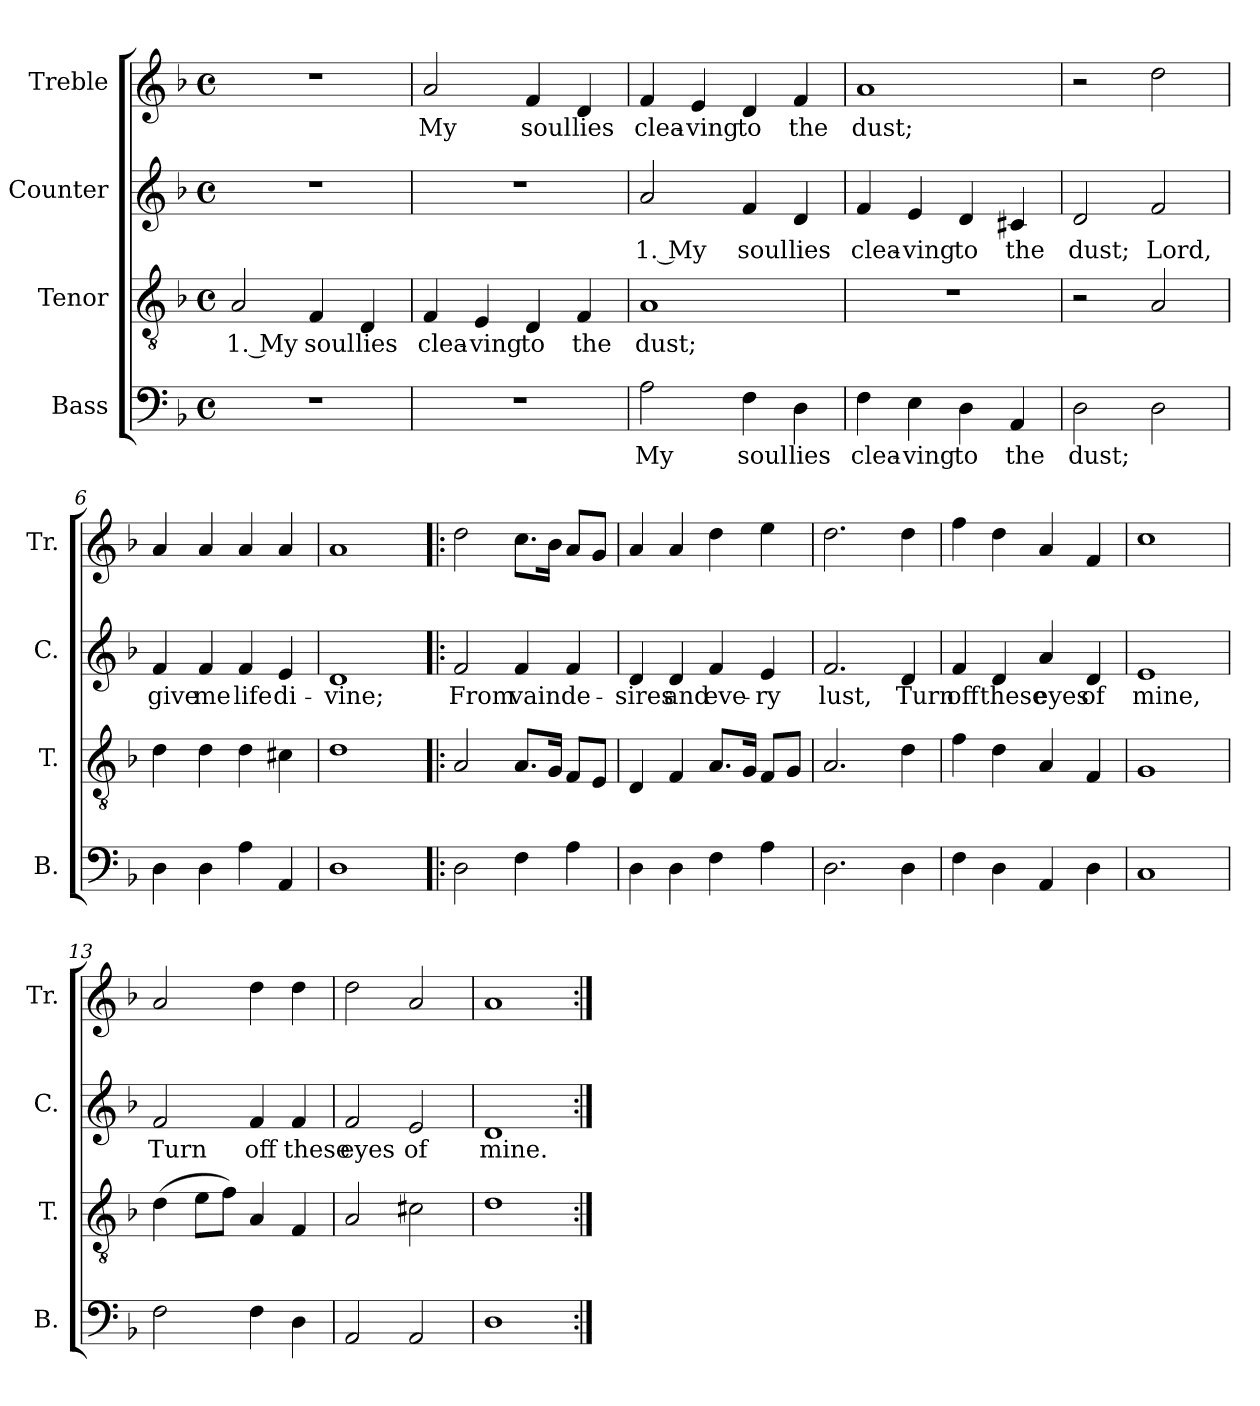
**kern	**text	**kern	**text	**kern	**text	**kern	**text
*part4	*part4	*part3	*part3	*part2	*part2	*part1	*part1
*staff4	*staff4	*staff3	*staff3	*staff2	*staff2	*staff1	*staff1
*I"Bass	*	*I"Tenor	*	*I"Counter	*	*I"Treble	*
*I'B.	*	*I'T.	*	*I'C.	*	*I'Tr.	*
*clefF4	*	*clefGv2	*	*clefG2	*	*clefG2	*
*k[b-]	*	*k[b-]	*	*k[b-]	*	*k[b-]	*
*M4/4	*	*M4/4	*	*M4/4	*	*M4/4	*
*met(c)	*	*met(c)	*	*met(c)	*	*met(c)	*
=1	=1	=1	=1	=1	=1	=1	=1
1r	.	2A/	1. My	1r	.	1r	.
.	.	4F/	soul	.	.	.	.
.	.	4D/	lies	.	.	.	.
=2	=2	=2	=2	=2	=2	=2	=2
1r	.	4F/	clea-	1r	.	2a/	My
.	.	4E/	-ving	.	.	.	.
.	.	4D/	to	.	.	4f/	soul
.	.	4F/	the	.	.	4d/	lies
=3	=3	=3	=3	=3	=3	=3	=3
2A\	My	1A	dust;	2a/	1. My	4f/	clea-
.	.	.	.	.	.	4e/	-ving
4F\	soul	.	.	4f/	soul	4d/	to
4D\	lies	.	.	4d/	lies	4f/	the
=4	=4	=4	=4	=4	=4	=4	=4
4F\	clea-	1r	.	4f/	clea-	1a	dust;
4E\	-ving	.	.	4e/	-ving	.	.
4D\	to	.	.	4d/	to	.	.
4AA/	the	.	.	4c#X/	the	.	.
=5	=5	=5	=5	=5	=5	=5	=5
2D\	dust;	2r	.	2d/	dust;	2r	.
2D\	.	2A/	.	2f/	Lord,	2dd\	.
=6	=6	=6	=6	=6	=6	=6	=6
4D\	.	4d\	.	4f/	give	4a/	.
4D\	.	4d\	.	4f/	me	4a/	.
4A\	.	4d\	.	4f/	life	4a/	.
4AA/	.	4c#X\	.	4e/	di-	4a/	.
=7	=7	=7	=7	=7	=7	=7	=7
1D	.	1d	.	1d	-vine;	1a	.
!!LO:LB:g=z
=8!|:	=8!|:	=8!|:	=8!|:	=8!|:	=8!|:	=8!|:	=8!|:
2D\	.	2A/	.	2f/	From	2dd\	.
4F\	.	8.A/L	.	4f/	vain	8.cc\L	.
.	.	16G/Jk	.	.	.	16b-\Jk	.
4A\	.	8F/L	.	4f/	de-	8a/L	.
.	.	8E/J	.	.	.	8g/J	.
=9	=9	=9	=9	=9	=9	=9	=9
4D\	.	4D/	.	4d/	-sires	4a/	.
4D\	.	4F/	.	4d/	and	4a/	.
4F\	.	8.A/L	.	4f/	eve-	4dd\	.
.	.	16G/Jk	.	.	.	.	.
4A\	.	8F/L	.	4e/	-ry	4ee\	.
.	.	8G/J	.	.	.	.	.
=10	=10	=10	=10	=10	=10	=10	=10
2.D\	.	2.A/	.	2.f/	lust,	2.dd\	.
4D\	.	4d\	.	4d/	Turn	4dd\	.
=11	=11	=11	=11	=11	=11	=11	=11
4F\	.	4f\	.	4f/	off	4ff\	.
4D\	.	4d\	.	4d/	these	4dd\	.
4AA/	.	4A/	.	4a/	eyes	4a/	.
4D\	.	4F/	.	4d/	of	4f/	.
=12	=12	=12	=12	=12	=12	=12	=12
1C	.	1G	.	1e	mine,	1cc	.
=13	=13	=13	=13	=13	=13	=13	=13
2F\	.	(4d\	.	2f/	Turn	2a/	.
.	.	8e\L	.	.	.	.	.
.	.	8f\J)	.	.	.	.	.
4F\	.	4A/	.	4f/	off	4dd\	.
4D\	.	4F/	.	4f/	these	4dd\	.
=14	=14	=14	=14	=14	=14	=14	=14
2AA/	.	2A/	.	2f/	eyes	2dd\	.
2AA/	.	2c#X\	.	2e/	of	2a/	.
=15	=15	=15	=15	=15	=15	=15	=15
1D	.	1d	.	1d	mine.	1a	.
=:|!	=:|!	=:|!	=:|!	=:|!	=:|!	=:|!	=:|!
*-	*-	*-	*-	*-	*-	*-	*-
